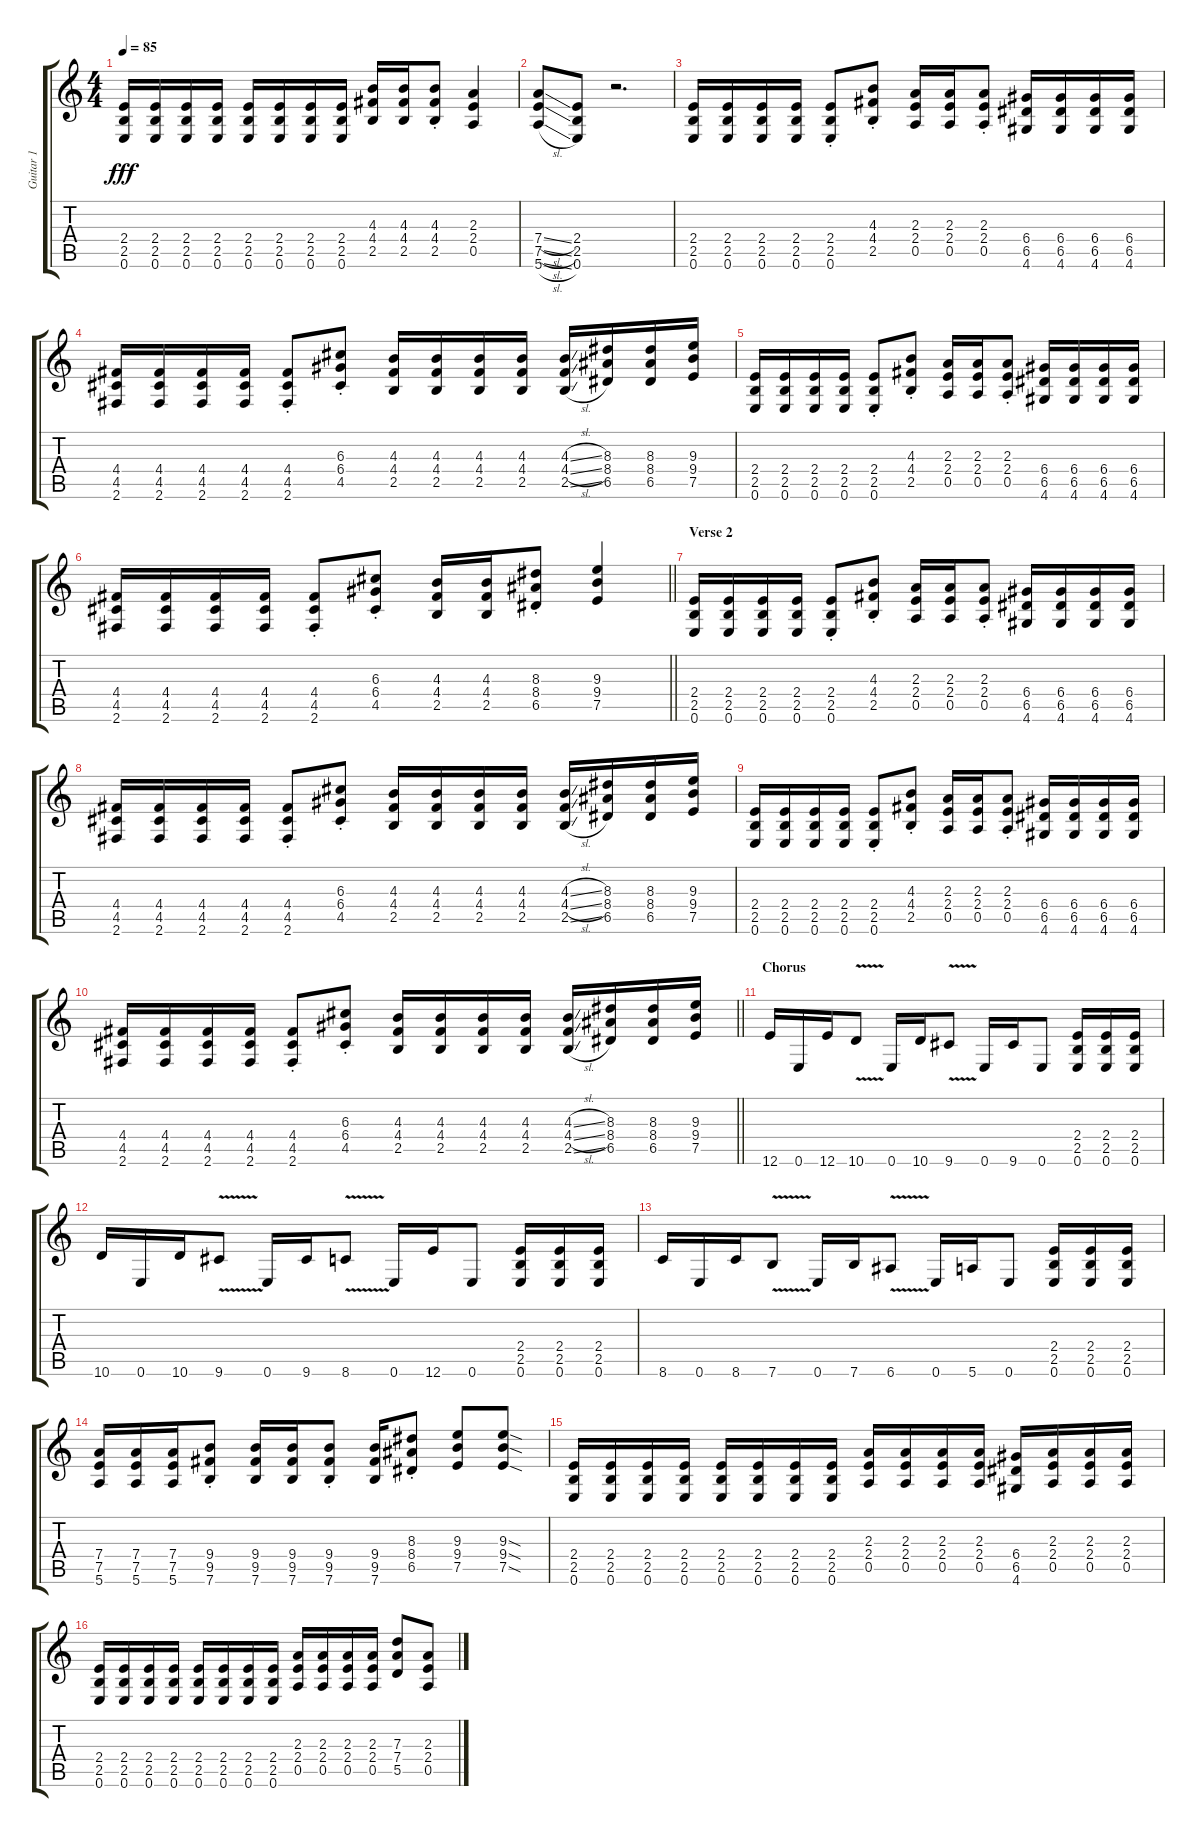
\track ("Guitar 1" "Guitar 1") {instrument overdrivenguitar}
\staff {score tabs}
\tuning (E4 B3 G3 D3 A2 E2) {hide}
\ts (4 4)
\tempo 85
\clef g2
\ks c
(2.4 2.5 0.6).16{dy fff} (2.4 2.5 0.6).16 (2.4 2.5 0.6).16 (2.4 2.5 0.6).16 (2.4 2.5 0.6).16 (2.4 2.5 0.6).16 (2.4 2.5 0.6).16 (2.4 2.5 0.6).16 (4.3 4.4 2.5).16 (4.3 4.4 2.5).16 (4.3{st} 4.4{st} 2.5{st}).8 (2.3 2.4 0.5).4 |
(7.4{sl} 7.5{sl} 5.6{sl}).8 (2.4 2.5 0.6).8 r.2{d} |
(2.4 2.5 0.6).16 (2.4 2.5 0.6).16 (2.4 2.5 0.6).16 (2.4 2.5 0.6).16 (2.4{st} 2.5{st} 0.6{st}).8 (4.3{st} 4.4{st} 2.5{st}).8 (2.3 2.4 0.5).16 (2.3 2.4 0.5).16 (2.3{st} 2.4{st} 0.5{st}).8 (6.4 6.5 4.6).16 (6.4 6.5 4.6).16 (6.4 6.5 4.6).16 (6.4 6.5 4.6).16 |
(4.4 4.5 2.6).16 (4.4 4.5 2.6).16 (4.4 4.5 2.6).16 (4.4 4.5 2.6).16 (4.4{st} 4.5{st} 2.6{st}).8 (6.3{st} 6.4{st} 4.5{st}).8 (4.3 4.4 2.5).16 (4.3 4.4 2.5).16 (4.3 4.4 2.5).16 (4.3 4.4 2.5).16 (4.3{sl} 4.4{sl} 2.5{sl}).16 (8.3 8.4 6.5).16 (8.3 8.4 6.5).16 (9.3 9.4 7.5).16 |
(2.4 2.5 0.6).16 (2.4 2.5 0.6).16 (2.4 2.5 0.6).16 (2.4 2.5 0.6).16 (2.4{st} 2.5{st} 0.6{st}).8 (4.3{st} 4.4{st} 2.5{st}).8 (2.3 2.4 0.5).16 (2.3 2.4 0.5).16 (2.3{st} 2.4{st} 0.5{st}).8 (6.4 6.5 4.6).16 (6.4 6.5 4.6).16 (6.4 6.5 4.6).16 (6.4 6.5 4.6).16 |
\barLineRight lightlight
(4.4 4.5 2.6).16 (4.4 4.5 2.6).16 (4.4 4.5 2.6).16 (4.4 4.5 2.6).16 (4.4{st} 4.5{st} 2.6{st}).8 (6.3{st} 6.4{st} 4.5{st}).8 (4.3 4.4 2.5).16 (4.3 4.4 2.5).16 (8.3{st} 8.4{st} 6.5{st}).8 (9.3 9.4 7.5).4 |
\section ("" "Verse 2")
(2.4 2.5 0.6).16 (2.4 2.5 0.6).16 (2.4 2.5 0.6).16 (2.4 2.5 0.6).16 (2.4{st} 2.5{st} 0.6{st}).8 (4.3{st} 4.4{st} 2.5{st}).8 (2.3 2.4 0.5).16 (2.3 2.4 0.5).16 (2.3{st} 2.4{st} 0.5{st}).8 (6.4 6.5 4.6).16 (6.4 6.5 4.6).16 (6.4 6.5 4.6).16 (6.4 6.5 4.6).16 |
(4.4 4.5 2.6).16 (4.4 4.5 2.6).16 (4.4 4.5 2.6).16 (4.4 4.5 2.6).16 (4.4{st} 4.5{st} 2.6{st}).8 (6.3{st} 6.4{st} 4.5{st}).8 (4.3 4.4 2.5).16 (4.3 4.4 2.5).16 (4.3 4.4 2.5).16 (4.3 4.4 2.5).16 (4.3{sl} 4.4{sl} 2.5{sl}).16 (8.3 8.4 6.5).16 (8.3 8.4 6.5).16 (9.3 9.4 7.5).16 |
(2.4 2.5 0.6).16 (2.4 2.5 0.6).16 (2.4 2.5 0.6).16 (2.4 2.5 0.6).16 (2.4{st} 2.5{st} 0.6{st}).8 (4.3{st} 4.4{st} 2.5{st}).8 (2.3 2.4 0.5).16 (2.3 2.4 0.5).16 (2.3{st} 2.4{st} 0.5{st}).8 (6.4 6.5 4.6).16 (6.4 6.5 4.6).16 (6.4 6.5 4.6).16 (6.4 6.5 4.6).16 |
\barLineRight lightlight
(4.4 4.5 2.6).16 (4.4 4.5 2.6).16 (4.4 4.5 2.6).16 (4.4 4.5 2.6).16 (4.4{st} 4.5{st} 2.6{st}).8 (6.3{st} 6.4{st} 4.5{st}).8 (4.3 4.4 2.5).16 (4.3 4.4 2.5).16 (4.3 4.4 2.5).16 (4.3 4.4 2.5).16 (4.3{sl} 4.4{sl} 2.5{sl}).16 (8.3 8.4 6.5).16 (8.3 8.4 6.5).16 (9.3 9.4 7.5).16 |
\section ("" "Chorus")
12.6.16 0.6.16 12.6.16 10.6{v}.8 0.6.16 10.6.16 9.6{v}.8 0.6.16 9.6.16 0.6.8 (2.4 2.5 0.6).16 (2.4 2.5 0.6).16 (2.4 2.5 0.6).16 |
10.6.16 0.6.16 10.6.16 9.6{v}.8 0.6.16 9.6.16 8.6{v}.8 0.6.16 12.6.16 0.6.8 (2.4 2.5 0.6).16 (2.4 2.5 0.6).16 (2.4 2.5 0.6).16 |
8.6.16 0.6.16 8.6.16 7.6{v}.8 0.6.16 7.6.16 6.6{v}.8 0.6.16 5.6.16 0.6.8 (2.4 2.5 0.6).16 (2.4 2.5 0.6).16 (2.4 2.5 0.6).16 |
(7.4 7.5 5.6).16 (7.4 7.5 5.6).16 (7.4 7.5 5.6).16 (9.4{st} 9.5{st} 7.6{st}).8 (9.4 9.5 7.6).16 (9.4 9.5 7.6).16 (9.4{st} 9.5{st} 7.6{st}).8 (9.4 9.5 7.6).16 (8.3{st} 8.4{st} 6.5{st}).8 (9.3 9.4 7.5).8 (9.3{sod} 9.4{sod} 7.5{sod}).8 |
(2.4 2.5 0.6).16 (2.4 2.5 0.6).16 (2.4 2.5 0.6).16 (2.4 2.5 0.6).16 (2.4 2.5 0.6).16 (2.4 2.5 0.6).16 (2.4 2.5 0.6).16 (2.4 2.5 0.6).16 (2.3 2.4 0.5).16 (2.3 2.4 0.5).16 (2.3 2.4 0.5).16 (2.3 2.4 0.5).16 (6.4 6.5 4.6).16 (2.3 2.4 0.5).16 (2.3 2.4 0.5).16 (2.3 2.4 0.5).16 |
(2.4 2.5 0.6).16 (2.4 2.5 0.6).16 (2.4 2.5 0.6).16 (2.4 2.5 0.6).16 (2.4 2.5 0.6).16 (2.4 2.5 0.6).16 (2.4 2.5 0.6).16 (2.4 2.5 0.6).16 (2.3 2.4 0.5).16 (2.3 2.4 0.5).16 (2.3 2.4 0.5).16 (2.3 2.4 0.5).16 (7.3 7.4 5.5).8 (2.3 2.4 0.5).8
